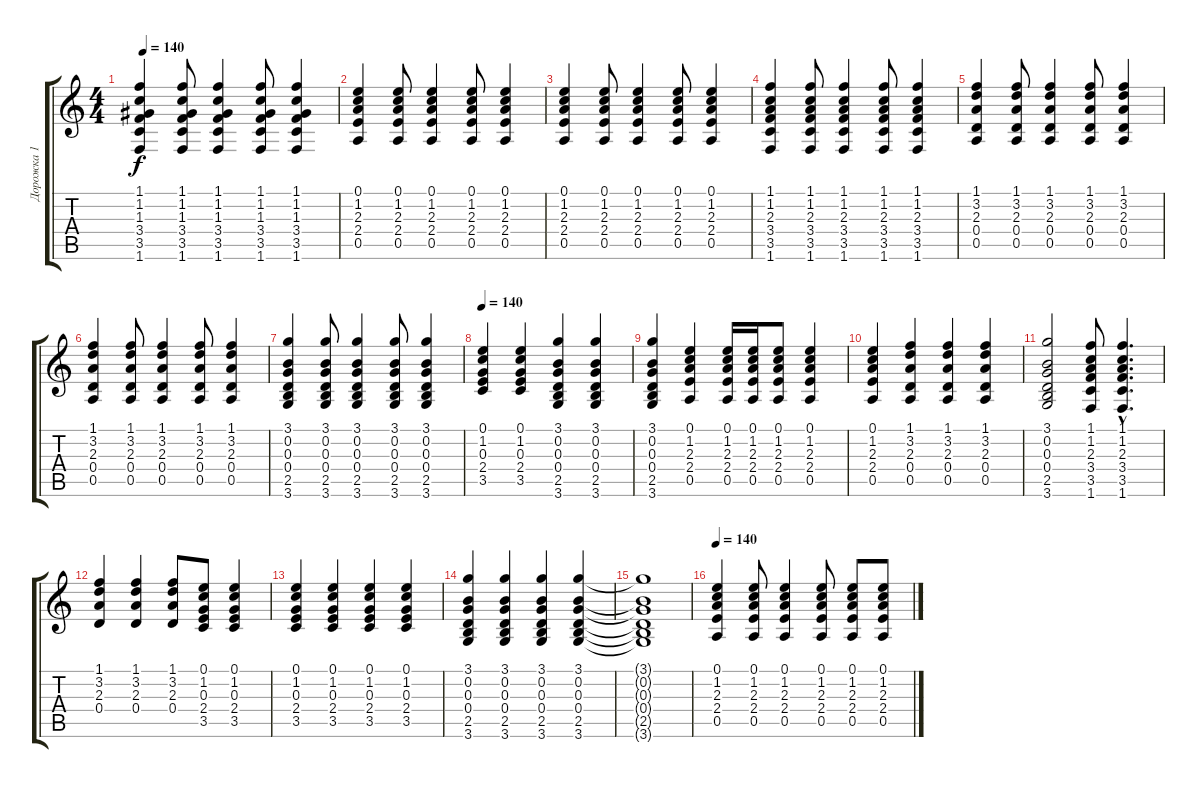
\track ("Дорожка 1" "Дорожка 1") {instrument acousticguitarsteel}
\staff {score tabs}
\tuning (E4 B3 G3 D3 A2 E2) {hide}
\ts (4 4)
\tempo 140
\clef g2
\ks c
(1.1 1.2 1.3 3.4 3.5 1.6).4{dy f} (1.1 1.2 1.3 3.4 3.5 1.6).8 (1.1 1.2 1.3 3.4 3.5 1.6).4 (1.1 1.2 1.3 3.4 3.5 1.6).8 (1.1 1.2 1.3 3.4 3.5 1.6).4 |
(0.1 1.2 2.3 2.4 0.5).4 (0.1 1.2 2.3 2.4 0.5).8 (0.1 1.2 2.3 2.4 0.5).4 (0.1 1.2 2.3 2.4 0.5).8 (0.1 1.2 2.3 2.4 0.5).4 |
(0.1 1.2 2.3 2.4 0.5).4 (0.1 1.2 2.3 2.4 0.5).8 (0.1 1.2 2.3 2.4 0.5).4 (0.1 1.2 2.3 2.4 0.5).8 (0.1 1.2 2.3 2.4 0.5).4 |
(1.1 1.2 2.3 3.4 3.5 1.6).4 (1.1 1.2 2.3 3.4 3.5 1.6).8 (1.1 1.2 2.3 3.4 3.5 1.6).4 (1.1 1.2 2.3 3.4 3.5 1.6).8 (1.1 1.2 2.3 3.4 3.5 1.6).4 |
(1.1 3.2 2.3 0.4 0.5).4 (1.1 3.2 2.3 0.4 0.5).8 (1.1 3.2 2.3 0.4 0.5).4 (1.1 3.2 2.3 0.4 0.5).8 (1.1 3.2 2.3 0.4 0.5).4 |
(1.1 3.2 2.3 0.4 0.5).4 (1.1 3.2 2.3 0.4 0.5).8 (1.1 3.2 2.3 0.4 0.5).4 (1.1 3.2 2.3 0.4 0.5).8 (1.1 3.2 2.3 0.4 0.5).4 |
(3.1 0.2 0.3 0.4 2.5 3.6).4 (3.1 0.2 0.3 0.4 2.5 3.6).8 (3.1 0.2 0.3 0.4 2.5 3.6).4 (3.1 0.2 0.3 0.4 2.5 3.6).8 (3.1 0.2 0.3 0.4 2.5 3.6).4 |
\tempo 140
(0.1 1.2 0.3 2.4 3.5).4 (0.1 1.2 0.3 2.4 3.5).4 (3.1 0.2 0.3 0.4 2.5 3.6).4 (3.1 0.2 0.3 0.4 2.5 3.6).4 |
(3.1 0.2 0.3 0.4 2.5 3.6).4 (0.1 1.2 2.3 2.4 0.5).4 (0.1 1.2 2.3 2.4 0.5).16 (0.1 1.2 2.3 2.4 0.5).16 (0.1 1.2 2.3 2.4 0.5).8 (0.1 1.2 2.3 2.4 0.5).4 |
(0.1 1.2 2.3 2.4 0.5).4 (1.1 3.2 2.3 0.4 0.5).4 (1.1 3.2 2.3 0.4 0.5).4 (1.1 3.2 2.3 0.4 0.5).4 |
(3.1 0.2 0.3 0.4 2.5 3.6).2 (1.1 1.2 2.3 3.4 3.5 1.6).8 (1.1{hac} 1.2{hac} 2.3{hac} 3.4{hac} 3.5{hac} 1.6{hac}).4{d} |
(1.1 3.2 2.3 0.4).4 (1.1 3.2 2.3 0.4).4 (1.1 3.2 2.3 0.4).8 (0.1 1.2 0.3 2.4 3.5).8 (0.1 1.2 0.3 2.4 3.5).4 |
(0.1 1.2 0.3 2.4 3.5).4 (0.1 1.2 0.3 2.4 3.5).4 (0.1 1.2 0.3 2.4 3.5).4 (0.1 1.2 0.3 2.4 3.5).4 |
(3.1 0.2 0.3 0.4 2.5 3.6).4 (3.1 0.2 0.3 0.4 2.5 3.6).4 (3.1 0.2 0.3 0.4 2.5 3.6).4 (3.1 0.2 0.3 0.4 2.5 3.6).4 |
(3.1{t} 0.2{t} 0.3{t} 0.4{t} 2.5{t} 3.6{t}).1 |
\tempo 140
(0.1 1.2 2.3 2.4 0.5).4 (0.1 1.2 2.3 2.4 0.5).8 (0.1 1.2 2.3 2.4 0.5).4 (0.1 1.2 2.3 2.4 0.5).8 (0.1 1.2 2.3 2.4 0.5).8 (0.1 1.2 2.3 2.4 0.5).8
